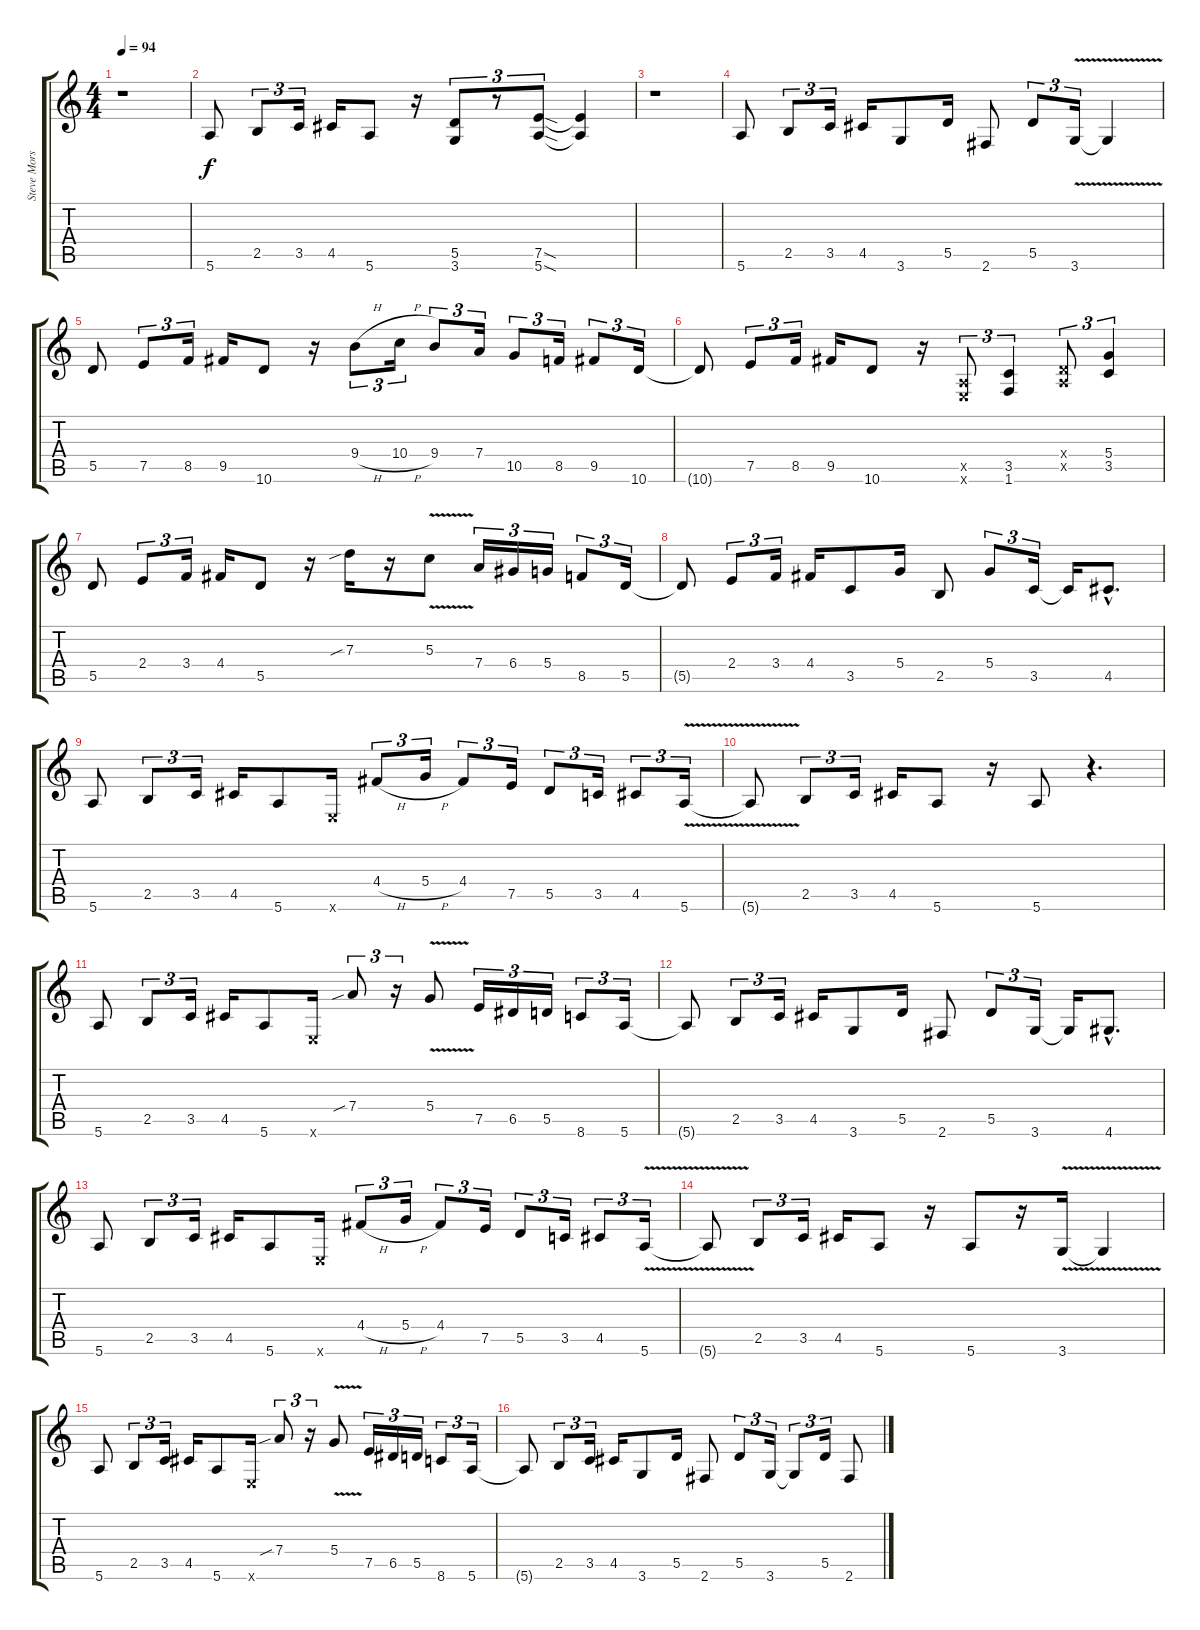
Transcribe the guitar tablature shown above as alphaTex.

\track ("Steve Morse Rhythm Guitar I" "Steve Mors") {instrument distortionguitar}
\staff {score tabs}
\tuning (E4 B3 G3 D3 A2 E2) {hide}
\ts (4 4)
\tempo 94
\clef g2
\ks c
r.1{dy f} |
5.6.8 2.5.8{tu (3 2)} 3.5.16{tu (3 2)} 4.5.16 5.6.8 r.16 (5.5 3.6).8{tu (3 2)} r.8{tu (3 2)} (7.5{sod} 5.6{sod}).8{tu (3 2)} (7.5{t} 5.6{t}).4 |
r.1 |
5.6.8 2.5.8{tu (3 2)} 3.5.16{tu (3 2)} 4.5.16 3.6.8 5.5.16 2.6.8 5.5.8{tu (3 2)} 3.6{v}.16{tu (3 2)} 3.6{t}.4 |
5.5.8 7.5.8{tu (3 2)} 8.5.16{tu (3 2)} 9.5.16 10.6.8 r.16 9.4{h}.8{tu (3 2)} 10.4{h}.16{tu (3 2)} 9.4.8{tu (3 2)} 7.4.16{tu (3 2)} 10.5.8{tu (3 2)} 8.5.16{tu (3 2)} 9.5.8{tu (3 2)} 10.6.16{tu (3 2)} |
10.6{t}.8 7.5.8{tu (3 2)} 8.5.16{tu (3 2)} 9.5.16 10.6.8 r.16 (0.5{x} 0.6{x}).8{tu (3 2)} (3.5 1.6).4{tu (3 2)} (0.4{x} 0.5{x}).8{tu (3 2)} (5.4 3.5).4{tu (3 2)} |
5.5.8 2.4.8{tu (3 2)} 3.4.16{tu (3 2)} 4.4.16 5.5.8 r.16 7.3{sib}.16 r.16 5.3{v}.8 7.4.16{tu (3 2)} 6.4.16{tu (3 2)} 5.4.16{tu (3 2)} 8.5.8{tu (3 2)} 5.5.16{tu (3 2)} |
5.5{t}.8 2.4.8{tu (3 2)} 3.4.16{tu (3 2)} 4.4.16 3.5.8 5.4.16 2.5.8 5.4.8{tu (3 2)} 3.5.16{tu (3 2)} 3.5{t}.16 4.5{hac}.8{d} |
5.6.8 2.5.8{tu (3 2)} 3.5.16{tu (3 2)} 4.5.16 5.6.8 0.6{x}.16 4.4{h}.8{tu (3 2)} 5.4{h}.16{tu (3 2)} 4.4.8{tu (3 2)} 7.5.16{tu (3 2)} 5.5.8{tu (3 2)} 3.5.16{tu (3 2)} 4.5.8{tu (3 2)} 5.6{v}.16{tu (3 2)} |
5.6{t}.8 2.5.8{tu (3 2)} 3.5.16{tu (3 2)} 4.5.16 5.6.8 r.16 5.6.8 r.4{d} |
5.6.8 2.5.8{tu (3 2)} 3.5.16{tu (3 2)} 4.5.16 5.6.8 0.6{x}.16 7.4{sib}.8{tu (3 2)} r.16{tu (3 2)} 5.4{v}.8 7.5.16{tu (3 2)} 6.5.16{tu (3 2)} 5.5.16{tu (3 2)} 8.6.8{tu (3 2)} 5.6.16{tu (3 2)} |
5.6{t}.8 2.5.8{tu (3 2)} 3.5.16{tu (3 2)} 4.5.16 3.6.8 5.5.16 2.6.8 5.5.8{tu (3 2)} 3.6.16{tu (3 2)} 3.6{t}.16 4.6{hac}.8{d} |
5.6.8 2.5.8{tu (3 2)} 3.5.16{tu (3 2)} 4.5.16 5.6.8 0.6{x}.16 4.4{h}.8{tu (3 2)} 5.4{h}.16{tu (3 2)} 4.4.8{tu (3 2)} 7.5.16{tu (3 2)} 5.5.8{tu (3 2)} 3.5.16{tu (3 2)} 4.5.8{tu (3 2)} 5.6{v}.16{tu (3 2)} |
5.6{t}.8 2.5.8{tu (3 2)} 3.5.16{tu (3 2)} 4.5.16 5.6.8 r.16 5.6.8 r.16 3.6{v}.16 3.6{t}.4 |
5.6.8 2.5.8{tu (3 2)} 3.5.16{tu (3 2)} 4.5.16 5.6.8 0.6{x}.16 7.4{sib}.8{tu (3 2)} r.16{tu (3 2)} 5.4{v}.8 7.5.16{tu (3 2)} 6.5.16{tu (3 2)} 5.5.16{tu (3 2)} 8.6.8{tu (3 2)} 5.6.16{tu (3 2)} |
5.6{t}.8 2.5.8{tu (3 2)} 3.5.16{tu (3 2)} 4.5.16 3.6.8 5.5.16 2.6.8 5.5.8{tu (3 2)} 3.6.16{tu (3 2)} 3.6{t}.8{tu (3 2)} 5.5.16{tu (3 2)} 2.6.8
